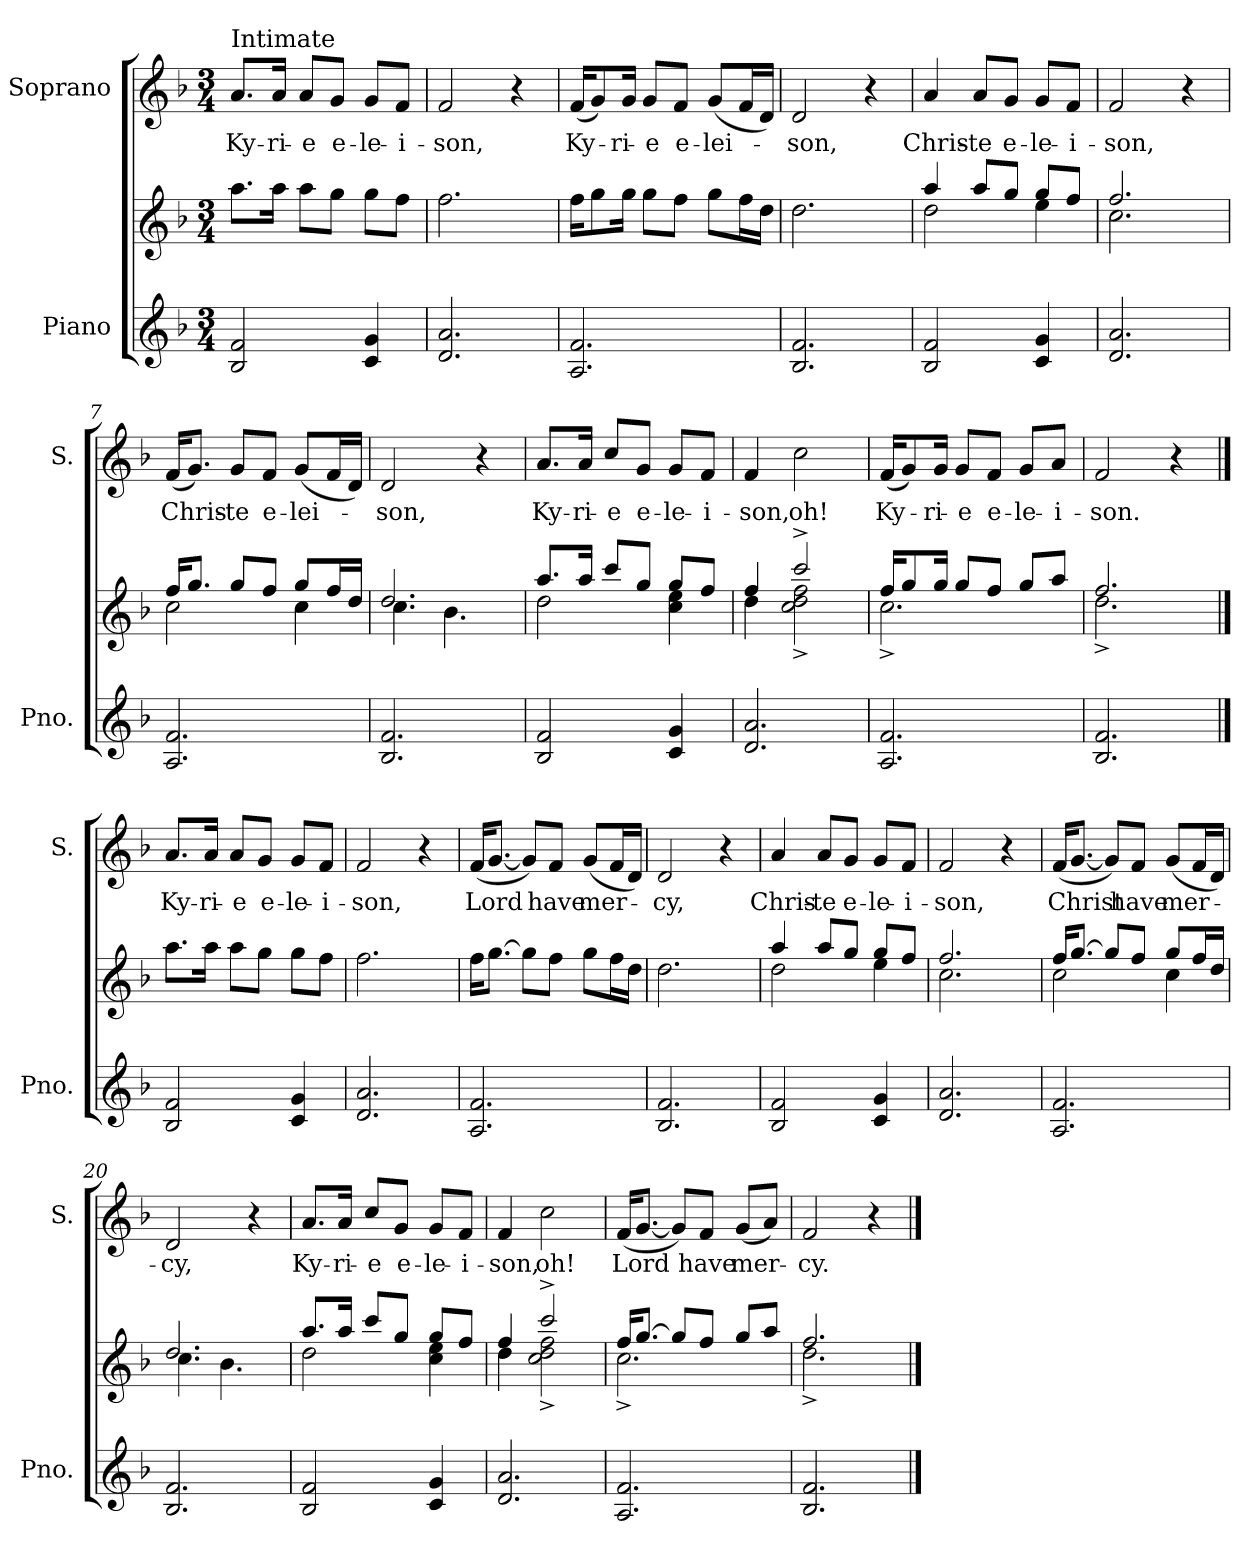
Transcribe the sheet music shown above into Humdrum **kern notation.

**kern	**kern	**kern	**text
*part2	*part2	*part1	*part1
*staff3	*staff2	*staff1	*staff1
*I"Piano	*	*I"Soprano	*
*I'Pno.	*	*I'S.	*
*clefG2	*clefG2	*clefG2	*
*k[b-]	*k[b-]	*k[b-]	*
*F:	*F:	*F:	*
*M3/4	*M3/4	*M3/4	*
=1	=1	=1	=1
!	!	!LO:TX:a:t=Intimate	!
!	!	!	!LO:LY:b
2B-/ 2f/	8.aa\L	8.a/L	Ky-
!	!	!	!LO:LY:b
.	16aa\Jk	16a/Jk	-ri-
!	!	!	!LO:LY:b
.	8aa\L	8a/L	-e
!	!	!	!LO:LY:b
.	8gg\J	8g/J	e-
!	!	!	!LO:LY:b
4c/ 4g/	8gg\L	8g/L	-le-
!	!	!	!LO:LY:b
.	8ff\J	8f/J	-i-
=2	=2	=2	=2
!	!	!	!LO:LY:b
2.d/ 2.a/	2.ff\	2f/	-son,
.	.	4r	.
=3	=3	=3	=3
!	!	!	!LO:LY:b
2.A/ 2.f/	16ff\KL	(<16f/KL	Ky-
.	8gg\	8g/)	.
!	!	!	!LO:LY:b
.	16gg\Jk	16g/Jk	-ri-
!	!	!	!LO:LY:b
.	8gg\L	8g/L	-e
!	!	!	!LO:LY:b
.	8ff\J	8f/J	e-
!	!	!	!LO:LY:b
.	8gg\L	(<8g/L	-lei-
.	16ff\L	16f/L	.
.	16dd\JJ	16d/JJ)	.
=4	=4	=4	=4
!	!	!	!LO:LY:b
2.B-/ 2.f/	2.dd\	2d/	-son,
.	.	4r	.
=5	=5	=5	=5
*	*^	*	*
!	!	!	!	!LO:LY:b
2B-/ 2f/	4aa/	2dd\	4a/	Chris-
!	!	!	!	!LO:LY:b
.	8aa/L	.	8a/L	-te
!	!	!	!	!LO:LY:b
.	8gg/J	.	8g/J	e-
!	!	!	!	!LO:LY:b
4c/ 4g/	8gg/L	4ee\	8g/L	-le-
!	!	!	!	!LO:LY:b
.	8ff/J	.	8f/J	-i-
=6	=6	=6	=6	=6
!	!	!	!	!LO:LY:b
2.d/ 2.a/	2.ff/	2.cc\	2f/	-son,
.	.	.	4r	.
!!LO:LB:g=z
=7	=7	=7	=7	=7
!	!	!	!	!LO:LY:b
2.A/ 2.f/	16ff/KL	2cc\	(<16f/KL	Chris-
.	8.gg/J	.	8.g/J)	.
!	!	!	!	!LO:LY:b
.	8gg/L	.	8g/L	-te
!	!	!	!	!LO:LY:b
.	8ff/J	.	8f/J	e-
!	!	!	!	!LO:LY:b
.	8gg/L	4cc\	(<8g/L	-lei-
.	16ff/L	.	16f/L	.
.	16dd/JJ	.	16d/JJ)	.
=8	=8	=8	=8	=8
!	!	!	!	!LO:LY:b
2.B-/ 2.f/	2.dd/	4.cc\	2d/	-son,
.	.	4.b-\	.	.
.	.	.	4r	.
=9	=9	=9	=9	=9
!	!	!	!	!LO:LY:b
2B-/ 2f/	8.aa/L	2dd\	8.a/L	Ky-
!	!	!	!	!LO:LY:b
.	16aa/Jk	.	16a/Jk	-ri-
!	!	!	!	!LO:LY:b
.	8ccc/L	.	8cc/L	-e
!	!	!	!	!LO:LY:b
.	8gg/J	.	8g/J	e-
!	!	!	!	!LO:LY:b
4c/ 4g/	8gg/L	4cc\ 4ee\	8g/L	-le-
!	!	!	!	!LO:LY:b
.	8ff/J	.	8f/J	-i-
=10	=10	=10	=10	=10
!	!	!	!	!LO:LY:b
2.d/ 2.a/	4ff/	4dd\	4f/	-son,
!	!	!	!	!LO:LY:b
.	2ccc^/	2cc\^ 2dd\^ 2ff\^	2cc\	oh!
=11	=11	=11	=11	=11
!	!	!	!	!LO:LY:b
2.A/ 2.f/	16ff/KL	2.cc^\	(<16f/KL	Ky-
.	8gg/	.	8g/)	.
!	!	!	!	!LO:LY:b
.	16gg/Jk	.	16g/Jk	-ri-
!	!	!	!	!LO:LY:b
.	8gg/L	.	8g/L	-e
!	!	!	!	!LO:LY:b
.	8ff/J	.	8f/J	e-
!	!	!	!	!LO:LY:b
.	8gg/L	.	8g/L	-le-
!	!	!	!	!LO:LY:b
.	8aa/J	.	8a/J	-i-
=12	=12	=12	=12	=12
!	!	!	!	!LO:LY:b
2.B-/ 2.f/	2.ff/	2.dd^\	2f/	-son.
.	.	.	4r	.
*	*v	*v	*	*
!!LO:LB:g=z
==13	==13	==13	==13
!	!	!	!LO:LY:b
2B-/ 2f/	8.aa\L	8.a/L	Ky-
!	!	!	!LO:LY:b
.	16aa\Jk	16a/Jk	-ri-
!	!	!	!LO:LY:b
.	8aa\L	8a/L	-e
!	!	!	!LO:LY:b
.	8gg\J	8g/J	e-
!	!	!	!LO:LY:b
4c/ 4g/	8gg\L	8g/L	-le-
!	!	!	!LO:LY:b
.	8ff\J	8f/J	-i-
=14	=14	=14	=14
!	!	!	!LO:LY:b
2.d/ 2.a/	2.ff\	2f/	-son,
.	.	4r	.
=15	=15	=15	=15
!	!	!	!LO:LY:b
2.A/ 2.f/	16ff\KL	(<16f/KL	Lord
.	[8.gg\J	[8.g/J	.
.	8gg\L]	8g/L])	.
!	!	!	!LO:LY:b
.	8ff\J	8f/J	have
!	!	!	!LO:LY:b
.	8gg\L	(<8g/L	mer-
.	16ff\L	16f/L	.
.	16dd\JJ	16d/JJ)	.
=16	=16	=16	=16
!	!	!	!LO:LY:b
2.B-/ 2.f/	2.dd\	2d/	-cy,
.	.	4r	.
=17	=17	=17	=17
*	*^	*	*
!	!	!	!	!LO:LY:b
2B-/ 2f/	4aa/	2dd\	4a/	Chris-
!	!	!	!	!LO:LY:b
.	8aa/L	.	8a/L	-te
!	!	!	!	!LO:LY:b
.	8gg/J	.	8g/J	e-
!	!	!	!	!LO:LY:b
4c/ 4g/	8gg/L	4ee\	8g/L	-le-
!	!	!	!	!LO:LY:b
.	8ff/J	.	8f/J	-i-
=18	=18	=18	=18	=18
!	!	!	!	!LO:LY:b
2.d/ 2.a/	2.ff/	2.cc\	2f/	-son,
.	.	.	4r	.
!!LO:LB:g=z
=19	=19	=19	=19	=19
!	!	!	!	!LO:LY:b
2.A/ 2.f/	16ff/KL	2cc\	(<16f/KL	Christ
.	[8.gg/J	.	[8.g/J	.
.	8gg/L]	.	8g/L])	.
!	!	!	!	!LO:LY:b
.	8ff/J	.	8f/J	have
!	!	!	!	!LO:LY:b
.	8gg/L	4cc\	(<8g/L	mer-
.	16ff/L	.	16f/L	.
.	16dd/JJ	.	16d/JJ)	.
=20	=20	=20	=20	=20
!	!	!	!	!LO:LY:b
2.B-/ 2.f/	2.dd/	4.cc\	2d/	-cy,
.	.	4.b-\	.	.
.	.	.	4r	.
=21	=21	=21	=21	=21
!	!	!	!	!LO:LY:b
2B-/ 2f/	8.aa/L	2dd\	8.a/L	Ky-
!	!	!	!	!LO:LY:b
.	16aa/Jk	.	16a/Jk	-ri-
!	!	!	!	!LO:LY:b
.	8ccc/L	.	8cc/L	-e
!	!	!	!	!LO:LY:b
.	8gg/J	.	8g/J	e-
!	!	!	!	!LO:LY:b
4c/ 4g/	8gg/L	4cc\ 4ee\	8g/L	-le-
!	!	!	!	!LO:LY:b
.	8ff/J	.	8f/J	-i-
=22	=22	=22	=22	=22
!	!	!	!	!LO:LY:b
2.d/ 2.a/	4ff/	4dd\	4f/	-son,
!	!	!	!	!LO:LY:b
.	2ccc^/	2cc\^ 2dd\^ 2ff\^	2cc\	oh!
=23	=23	=23	=23	=23
!	!	!	!	!LO:LY:b
2.A/ 2.f/	16ff/KL	2.cc^\	(<16f/KL	Lord
.	[8.gg/J	.	[8.g/J	.
.	8gg/L]	.	8g/L])	.
!	!	!	!	!LO:LY:b
.	8ff/J	.	8f/J	have
!	!	!	!	!LO:LY:b
.	8gg/L	.	(<8g/L	mer-
.	8aa/J	.	8a/J)	.
=24	=24	=24	=24	=24
!	!	!	!	!LO:LY:b
2.B-/ 2.f/	2.ff/	2.dd^\	2f/	-cy.
.	.	.	4r	.
*	*v	*v	*	*
==	==	==	==
*-	*-	*-	*-
